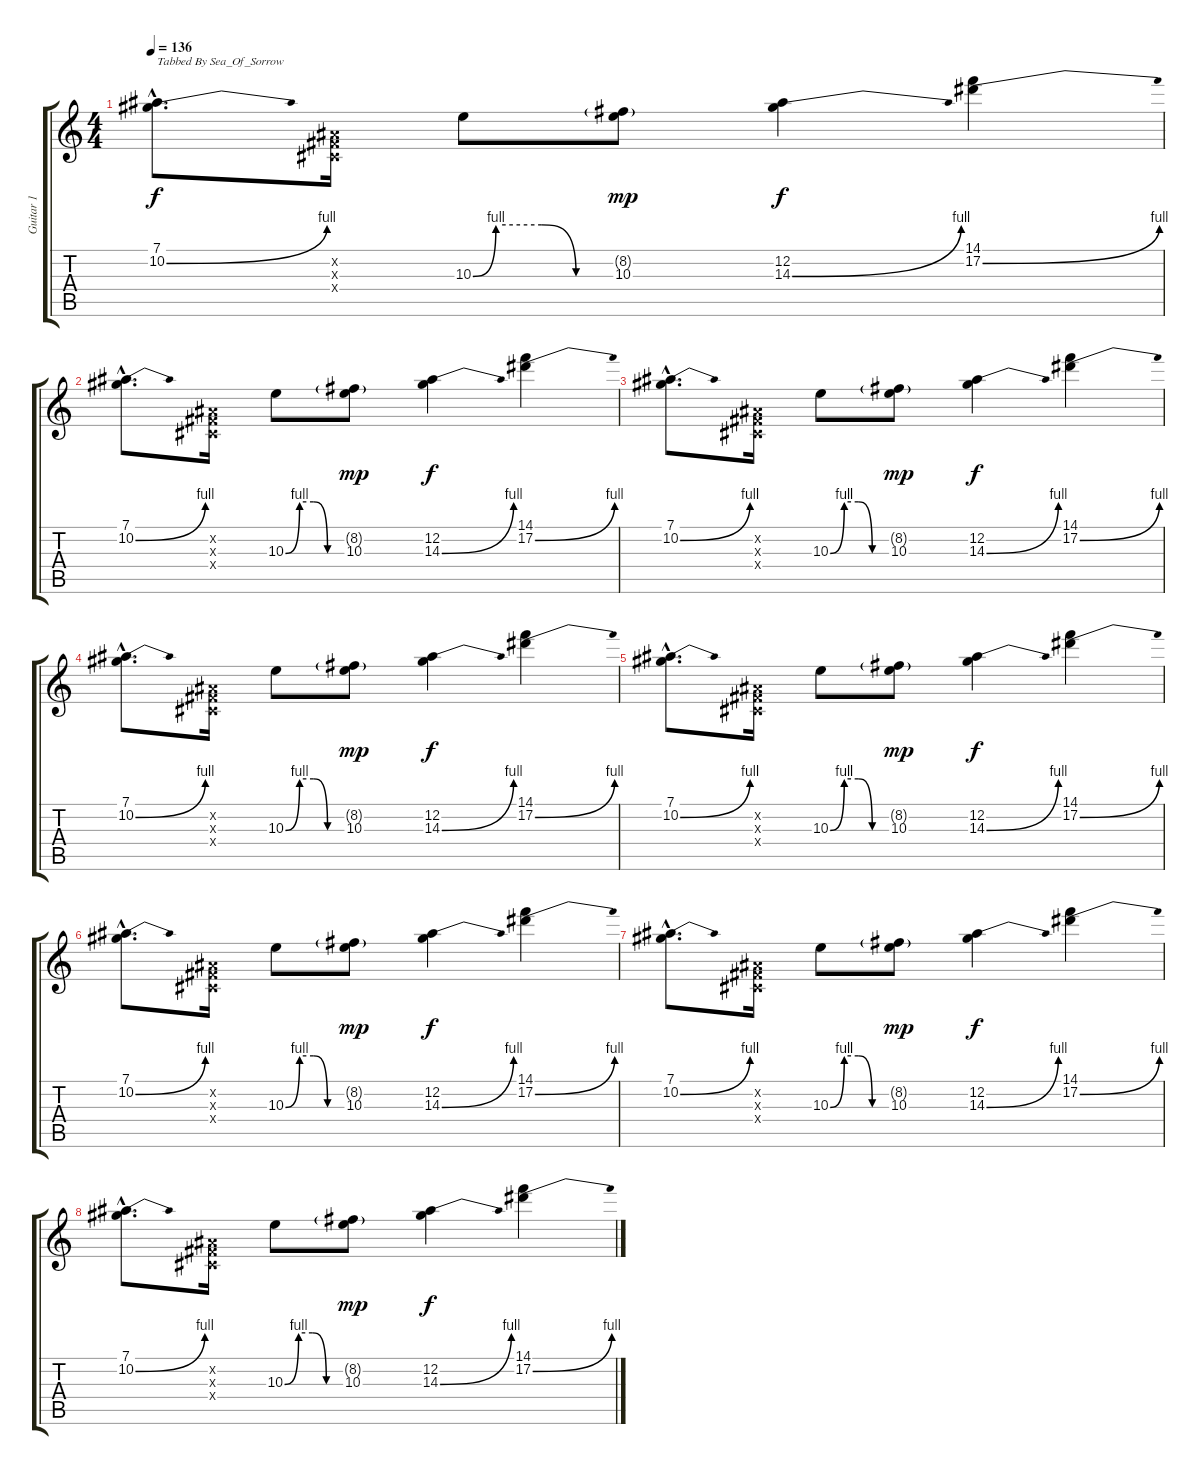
\track ("Guitar 1" "Guitar 1") {instrument overdrivenguitar}
\staff {score tabs}
\tuning (Eb4 Bb3 Gb3 Db3 Ab2 Eb2) {hide}
\ts (4 4)
\tempo 136
\clef g2
\ks c
(7.1{hac} 10.2{be (bend 0 0 60 4) hac}).8{d txt "Tabbed By Sea_Of_Sorrow" dy f instrument overdrivenguitar} (0.2{x} 0.3{x} 0.4{x}).16 10.3{be (custom 0 0 10 4 30 4 45 0 60 0)}.8 (8.2{g} 10.3).8{dy mp} (12.2 14.3{be (bend 0 0 60 4)}).4{dy f} (14.1 17.2{be (bend 0 0 60 4)}).4 |
(7.1{hac} 10.2{be (bend 0 0 60 4) hac}).8{d} (0.2{x} 0.3{x} 0.4{x}).16 10.3{be (custom 0 0 15 4 30 4 45 0 60 0)}.8 (8.2{g} 10.3).8{dy mp} (12.2 14.3{be (bend 0 0 60 4)}).4{dy f} (14.1 17.2{be (bend 0 0 60 4)}).4 |
(7.1{hac} 10.2{be (bend 0 0 60 4) hac}).8{d} (0.2{x} 0.3{x} 0.4{x}).16 10.3{be (custom 0 0 15 4 30 4 45 0 60 0)}.8 (8.2{g} 10.3).8{dy mp} (12.2 14.3{be (bend 0 0 60 4)}).4{dy f} (14.1 17.2{be (bend 0 0 60 4)}).4 |
(7.1{hac} 10.2{be (bend 0 0 60 4) hac}).8{d} (0.2{x} 0.3{x} 0.4{x}).16 10.3{be (custom 0 0 15 4 30 4 45 0 60 0)}.8 (8.2{g} 10.3).8{dy mp} (12.2 14.3{be (bend 0 0 60 4)}).4{dy f} (14.1 17.2{be (bend 0 0 60 4)}).4 |
(7.1{hac} 10.2{be (bend 0 0 60 4) hac}).8{d} (0.2{x} 0.3{x} 0.4{x}).16 10.3{be (custom 0 0 15 4 30 4 45 0 60 0)}.8 (8.2{g} 10.3).8{dy mp} (12.2 14.3{be (bend 0 0 60 4)}).4{dy f} (14.1 17.2{be (bend 0 0 60 4)}).4 |
(7.1{hac} 10.2{be (bend 0 0 60 4) hac}).8{d} (0.2{x} 0.3{x} 0.4{x}).16 10.3{be (custom 0 0 15 4 30 4 45 0 60 0)}.8 (8.2{g} 10.3).8{dy mp} (12.2 14.3{be (bend 0 0 60 4)}).4{dy f} (14.1 17.2{be (bend 0 0 60 4)}).4 |
(7.1{hac} 10.2{be (bend 0 0 60 4) hac}).8{d} (0.2{x} 0.3{x} 0.4{x}).16 10.3{be (custom 0 0 15 4 30 4 45 0 60 0)}.8 (8.2{g} 10.3).8{dy mp} (12.2 14.3{be (bend 0 0 60 4)}).4{dy f} (14.1 17.2{be (bend 0 0 60 4)}).4 |
(7.1{hac} 10.2{be (bend 0 0 60 4) hac}).8{d} (0.2{x} 0.3{x} 0.4{x}).16 10.3{be (custom 0 0 15 4 30 4 45 0 60 0)}.8 (8.2{g} 10.3).8{dy mp} (12.2 14.3{be (bend 0 0 60 4)}).4{dy f} (14.1 17.2{be (bend 0 0 60 4)}).4
